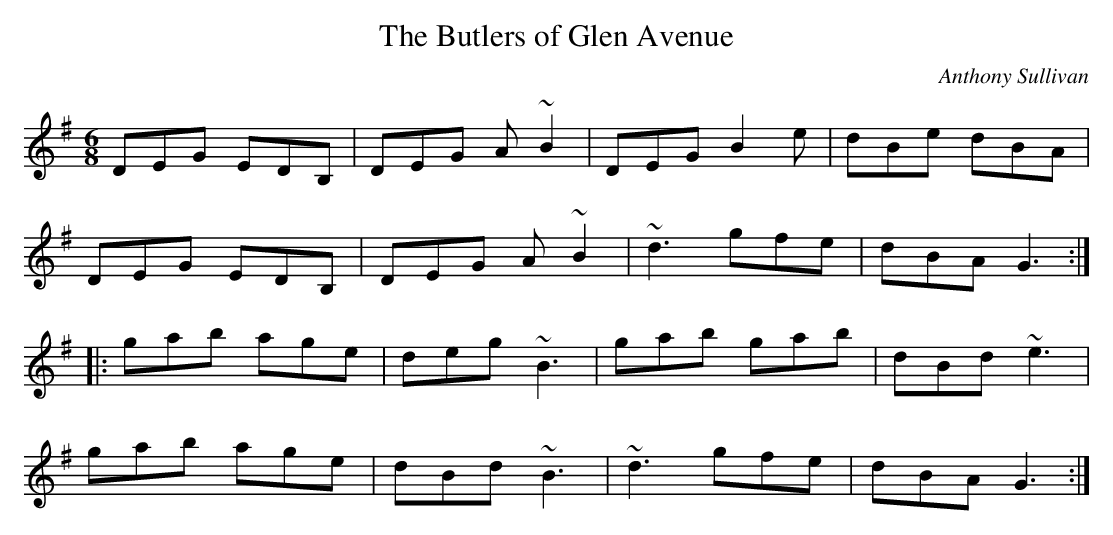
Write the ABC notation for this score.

X:1
T:Butlers of Glen Avenue, The
C:Anthony Sullivan
M:6/8
L:1/8
K:G
DEG EDB,|DEG A~B2|DEG B2e|dBe dBA|
DEG EDB,|DEG A~B2|~d3 gfe|dBA G3:|
|:gab age|deg ~B3|gab gab|dBd ~e3|
gab age|dBd ~B3|~d3 gfe|dBA G3:|
